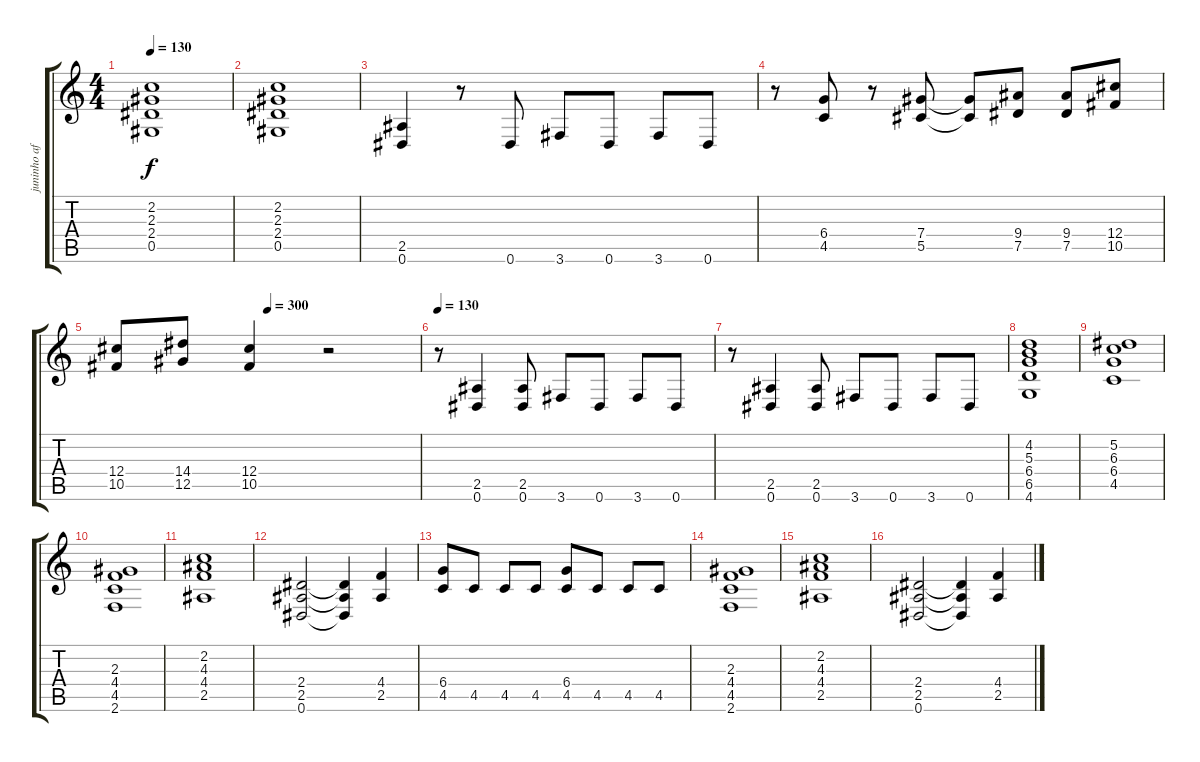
\track ("juninho afram" "juninho af") {instrument distortionguitar}
\staff {score tabs}
\tuning (Eb4 Bb3 Gb3 Db3 Ab2 Eb2) {hide}
\ts (4 4)
\tempo 130
\clef g2
\ks c
(2.2 2.3 2.4 0.5).1{dy f} |
(2.2 2.3 2.4 0.5).1 |
(2.5 0.6).4 r.8 0.6.8 3.6.8 0.6.8 3.6.8 0.6.8 |
r.8 (6.4 4.5).8 r.8 (7.4 5.5).8 (7.4{t} 5.5{t}).8 (9.4 7.5).8 (9.4 7.5).8 (12.4 10.5).8 |
\tempo (300 0.5)
(12.4 10.5).8 (14.4 12.5).8 (12.4 10.5).4 r.2 |
\tempo 130
r.8 (2.5 0.6).4 (2.5 0.6).8 3.6.8 0.6.8 3.6.8 0.6.8 |
r.8 (2.5 0.6).4 (2.5 0.6).8 3.6.8 0.6.8 3.6.8 0.6.8 |
(4.2 5.3 6.4 6.5 4.6).1 |
(5.2 6.3 6.4 4.5).1 |
(2.3 4.4 4.5 2.6).1 |
(2.2 4.3 4.4 2.5).1 |
(2.4 2.5 0.6).2 (2.4{t} 2.5{t} 0.6{t}).4 (4.4 2.5).4 |
(6.4 4.5).8 4.5.8 4.5.8 4.5.8 (6.4 4.5).8 4.5.8 4.5.8 4.5.8 |
(2.3 4.4 4.5 2.6).1 |
(2.2 4.3 4.4 2.5).1 |
(2.4 2.5 0.6).2 (2.4{t} 2.5{t} 0.6{t}).4 (4.4 2.5).4
